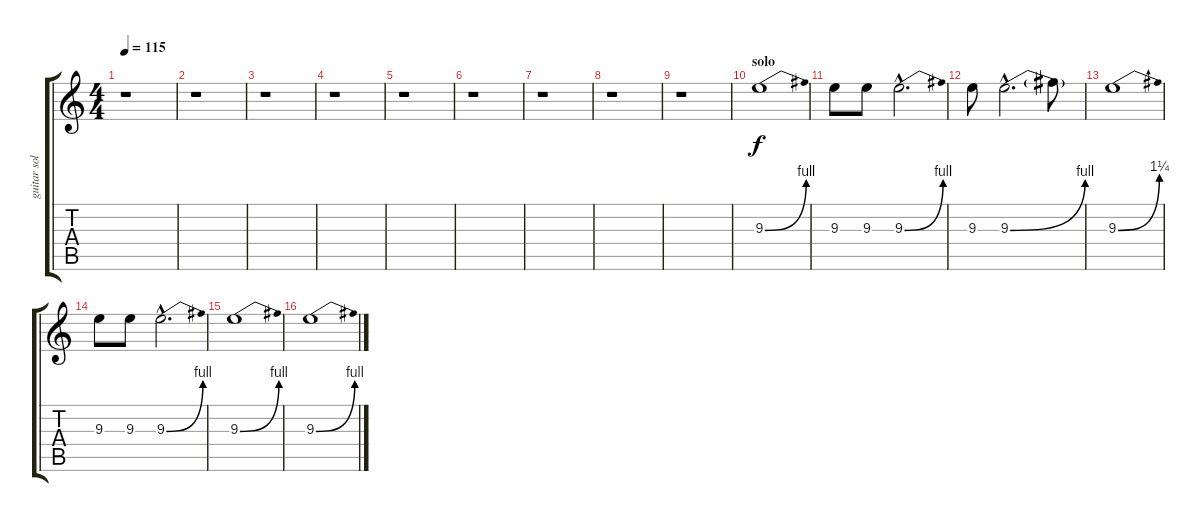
\track ("guitar solo" "guitar sol") {instrument distortionguitar}
\staff {score tabs}
\tuning (E4 B3 G3 D3 A2 E2) {hide}
\ts (4 4)
\tempo 115
\clef g2
\ks c
r.1{dy f} |
r.1 |
r.1 |
r.1 |
r.1 |
r.1 |
r.1 |
r.1 |
r.1 |
\section ("" "solo")
9.3{be (bend 0 0 60 4)}.1 |
9.3.8 9.3.8 9.3{be (bend 0 0 60 4) hac}.2{d} |
9.3.8 9.3{be (bend 0 0 60 4) hac}.2{d} 9.3{t}.8 |
9.3{be (bend 0 0 60 5)}.1 |
9.3.8 9.3.8 9.3{be (bend 0 0 60 4) hac}.2{d} |
9.3{be (bend 0 0 60 4)}.1 |
9.3{be (bend 0 0 60 4)}.1
